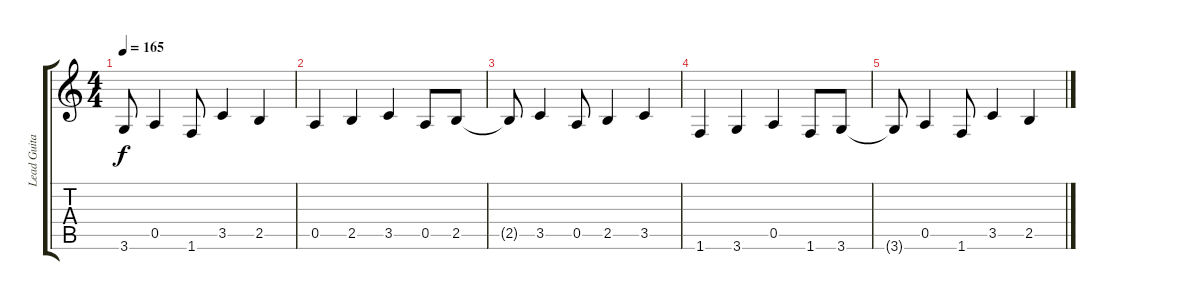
\track ("Lead Guitar (Learn It)" "Lead Guita") {instrument distortionguitar}
\staff {score tabs}
\tuning (E4 B3 G3 D3 A2 E2) {hide}
\ts (4 4)
\tempo 165
\clef g2
\ks c
3.6{t}.8{dy f volume 8} 0.5.4 1.6.8 3.5.4 2.5.4 |
0.5.4{volume 6} 2.5.4 3.5.4 0.5.8 2.5.8 |
2.5{t}.8{volume 4} 3.5.4 0.5.8 2.5.4 3.5.4 |
1.6.4{volume 2} 3.6.4 0.5.4 1.6.8 3.6.8 |
3.6{t}.8 0.5.4 1.6.8 3.5.4 2.5.4
